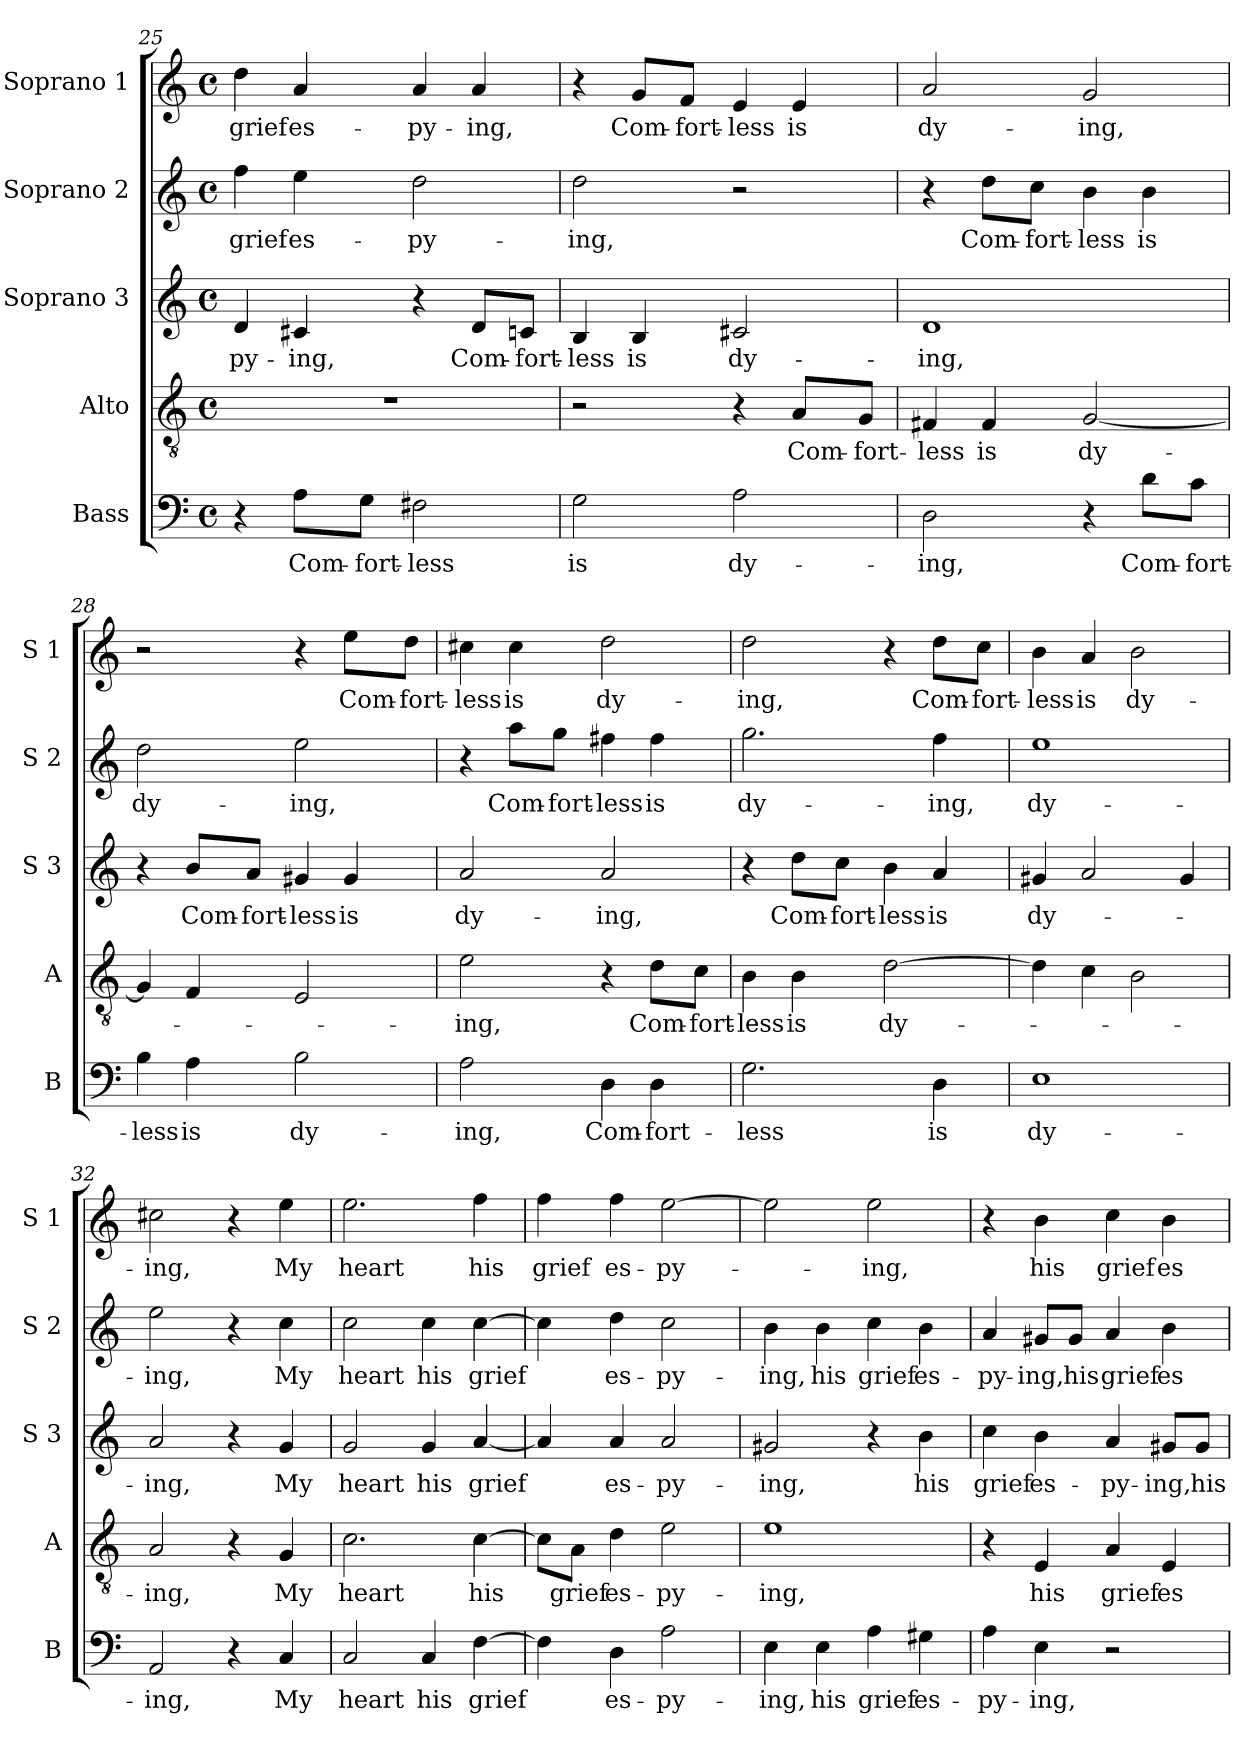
**kern	**text	**kern	**text	**kern	**text	**kern	**text	**kern	**text
*part5	*part5	*part4	*part4	*part3	*part3	*part2	*part2	*part1	*part1
*staff5	*staff5	*staff4	*staff4	*staff3	*staff3	*staff2	*staff2	*staff1	*staff1
*I"Bass	*	*I"Alto	*	*I"Soprano 3	*	*I"Soprano 2	*	*I"Soprano 1	*
*I'B	*	*I'A	*	*I'S 3	*	*I'S 2	*	*I'S 1	*
!!LO:PB:g=z
*clefF4	*	*clefGv2	*	*clefG2	*	*clefG2	*	*clefG2	*
*k[]	*	*k[]	*	*k[]	*	*k[]	*	*k[]	*
*C:	*	*C:	*	*C:	*	*C:	*	*C:	*
*M4/4	*	*M4/4	*	*M4/4	*	*M4/4	*	*M4/4	*
*met(c)	*	*met(c)	*	*met(c)	*	*met(c)	*	*met(c)	*
=25	=25	=25	=25	=25	=25	=25	=25	=25	=25
!	!	!	!	!	!LO:LY:b	!	!LO:LY:b	!	!LO:LY:b
4r	.	1r	.	4d/	-py-	4ff\	grief	4dd\	grief
!	!LO:LY:b	!	!	!	!LO:LY:b	!	!LO:LY:b	!	!LO:LY:b
8A\L	Com-	.	.	4c#X/	-ing,	4ee\	es-	4a/	es-
!	!LO:LY:b	!	!	!	!	!	!	!	!
8G\J	-fort-	.	.	.	.	.	.	.	.
!	!LO:LY:b	!	!	!	!	!	!LO:LY:b	!	!LO:LY:b
2F#X\	-less	.	.	4r	.	2dd\	-py-	4a/	-py-
!	!	!	!	!	!LO:LY:b	!	!	!	!LO:LY:b
.	.	.	.	8d/L	Com-	.	.	4a/	-ing,
!	!	!	!	!	!LO:LY:b	!	!	!	!
.	.	.	.	8cn/J	-fort-	.	.	.	.
=26	=26	=26	=26	=26	=26	=26	=26	=26	=26
!	!LO:LY:b	!	!	!	!LO:LY:b	!	!LO:LY:b	!	!
2G\	is	2r	.	4B/	-less	2dd\	-ing,	4r	.
!	!	!	!	!	!LO:LY:b	!	!	!	!LO:LY:b
.	.	.	.	4B/	is	.	.	8g/L	Com-
!	!	!	!	!	!	!	!	!	!LO:LY:b
.	.	.	.	.	.	.	.	8f/J	-fort-
!	!LO:LY:b	!	!	!	!LO:LY:b	!	!	!	!LO:LY:b
2A\	dy-	4r	.	2c#X/	dy-	2r	.	4e/	-less
!	!	!	!LO:LY:b	!	!	!	!	!	!LO:LY:b
.	.	8A/L	Com-	.	.	.	.	4e/	is
!	!	!	!LO:LY:b	!	!	!	!	!	!
.	.	8G/J	-fort-	.	.	.	.	.	.
=27	=27	=27	=27	=27	=27	=27	=27	=27	=27
!	!LO:LY:b	!	!LO:LY:b	!	!LO:LY:b	!	!	!	!LO:LY:b
2D\	-ing,	4F#X/	-less	1d	-ing,	4r	.	2a/	dy-
!	!	!	!LO:LY:b	!	!	!	!LO:LY:b	!	!
.	.	4F#/	is	.	.	8dd\L	Com-	.	.
!	!	!	!	!	!	!	!LO:LY:b	!	!
.	.	.	.	.	.	8cc\J	-fort-	.	.
!	!	!	!LO:LY:b	!	!	!	!LO:LY:b	!	!LO:LY:b
4r	.	[2G/	dy-	.	.	4b\	-less	2g/	-ing,
!	!LO:LY:b	!	!	!	!	!	!LO:LY:b	!	!
8d\L	Com-	.	.	.	.	4b\	is	.	.
!	!LO:LY:b	!	!	!	!	!	!	!	!
8c\J	-fort-	.	.	.	.	.	.	.	.
=28	=28	=28	=28	=28	=28	=28	=28	=28	=28
!	!LO:LY:b	!	!	!	!	!	!LO:LY:b	!	!
4B\	-less	4G/]	.	4r	.	2dd\	dy-	2r	.
!	!LO:LY:b	!	!	!	!LO:LY:b	!	!	!	!
4A\	is	4F/	.	8b/L	Com-	.	.	.	.
!	!	!	!	!	!LO:LY:b	!	!	!	!
.	.	.	.	8a/J	-fort-	.	.	.	.
!	!LO:LY:b	!	!	!	!LO:LY:b	!	!LO:LY:b	!	!
2B\	dy-	2E/	.	4g#X/	-less	2ee\	-ing,	4r	.
!	!	!	!	!	!LO:LY:b	!	!	!	!LO:LY:b
.	.	.	.	4g#/	is	.	.	8ee\L	Com-
!	!	!	!	!	!	!	!	!	!LO:LY:b
.	.	.	.	.	.	.	.	8dd\J	-fort-
!!LO:LB:g=z
=29	=29	=29	=29	=29	=29	=29	=29	=29	=29
!	!LO:LY:b	!	!LO:LY:b	!	!LO:LY:b	!	!	!	!LO:LY:b
2A\	-ing,	2e\	-ing,	2a/	dy-	4r	.	4cc#X\	-less
!	!	!	!	!	!	!	!LO:LY:b	!	!LO:LY:b
.	.	.	.	.	.	8aa\L	Com-	4cc#\	is
!	!	!	!	!	!	!	!LO:LY:b	!	!
.	.	.	.	.	.	8gg\J	-fort-	.	.
!	!LO:LY:b	!	!	!	!LO:LY:b	!	!LO:LY:b	!	!LO:LY:b
4D\	Com-	4r	.	2a/	-ing,	4ff#X\	-less	2dd\	dy-
!	!LO:LY:b	!	!LO:LY:b	!	!	!	!LO:LY:b	!	!
4D\	-fort-	8d\L	Com-	.	.	4ff#\	is	.	.
!	!	!	!LO:LY:b	!	!	!	!	!	!
.	.	8c\J	-fort-	.	.	.	.	.	.
=30	=30	=30	=30	=30	=30	=30	=30	=30	=30
!	!LO:LY:b	!	!LO:LY:b	!	!	!	!LO:LY:b	!	!LO:LY:b
2.G\	-less	4B\	-less	4r	.	2.gg\	dy-	2dd\	-ing,
!	!	!	!LO:LY:b	!	!LO:LY:b	!	!	!	!
.	.	4B\	is	8dd\L	Com-	.	.	.	.
!	!	!	!	!	!LO:LY:b	!	!	!	!
.	.	.	.	8cc\J	-fort-	.	.	.	.
!	!	!	!LO:LY:b	!	!LO:LY:b	!	!	!	!
.	.	[2d\	dy-	4b\	-less	.	.	4r	.
!	!LO:LY:b	!	!	!	!LO:LY:b	!	!LO:LY:b	!	!LO:LY:b
4D\	is	.	.	4a/	is	4ff\	-ing,	8dd\L	Com-
!	!	!	!	!	!	!	!	!	!LO:LY:b
.	.	.	.	.	.	.	.	8cc\J	-fort-
=31	=31	=31	=31	=31	=31	=31	=31	=31	=31
!	!LO:LY:b	!	!	!	!LO:LY:b	!	!LO:LY:b	!	!LO:LY:b
1E	dy-	4d\]	.	4g#X/	dy-	1ee	dy-	4b\	-less
!	!	!	!	!	!	!	!	!	!LO:LY:b
.	.	4c\	.	2a/	.	.	.	4a/	is
!	!	!	!	!	!	!	!	!	!LO:LY:b
.	.	2B\	.	.	.	.	.	2b\	dy-
.	.	.	.	4g#/	.	.	.	.	.
=32	=32	=32	=32	=32	=32	=32	=32	=32	=32
!	!LO:LY:b	!	!LO:LY:b	!	!LO:LY:b	!	!LO:LY:b	!	!LO:LY:b
2AA/	-ing,	2A/	-ing,	2a/	-ing,	2ee\	-ing,	2cc#X\	-ing,
4r	.	4r	.	4r	.	4r	.	4r	.
!	!LO:LY:b	!	!LO:LY:b	!	!LO:LY:b	!	!LO:LY:b	!	!LO:LY:b
4C/	My	4G/	My	4g/	My	4cc\	My	4ee\	My
=33	=33	=33	=33	=33	=33	=33	=33	=33	=33
!	!LO:LY:b	!	!LO:LY:b	!	!LO:LY:b	!	!LO:LY:b	!	!LO:LY:b
2C/	heart	2.c\	heart	2g/	heart	2cc\	heart	2.ee\	heart
!	!LO:LY:b	!	!	!	!LO:LY:b	!	!LO:LY:b	!	!
4C/	his	.	.	4g/	his	4cc\	his	.	.
!	!LO:LY:b	!	!LO:LY:b	!	!LO:LY:b	!	!LO:LY:b	!	!LO:LY:b
[4F\	grief	[4c\	his	[4a/	grief	[4cc\	grief	4ff\	his
!!LO:LB:g=z
=34	=34	=34	=34	=34	=34	=34	=34	=34	=34
!	!	!	!	!	!	!	!	!	!LO:LY:b
4F\]	.	8c\L]	.	4a/]	.	4cc\]	.	4ff\	grief
!	!	!	!LO:LY:b	!	!	!	!	!	!
.	.	8A\J	grief	.	.	.	.	.	.
!	!LO:LY:b	!	!LO:LY:b	!	!LO:LY:b	!	!LO:LY:b	!	!LO:LY:b
4D\	es-	4d\	es-	4a/	es-	4dd\	es-	4ff\	es-
!	!LO:LY:b	!	!LO:LY:b	!	!LO:LY:b	!	!LO:LY:b	!	!LO:LY:b
2A\	-py-	2e\	-py-	2a/	-py-	2cc\	-py-	[2ee\	-py-
=35	=35	=35	=35	=35	=35	=35	=35	=35	=35
!	!LO:LY:b	!	!LO:LY:b	!	!LO:LY:b	!	!LO:LY:b	!	!
4E\	-ing,	1e	-ing,	2g#X/	-ing,	4b\	-ing,	2ee\]	.
!	!LO:LY:b	!	!	!	!	!	!LO:LY:b	!	!
4E\	his	.	.	.	.	4b\	his	.	.
!	!LO:LY:b	!	!	!	!	!	!LO:LY:b	!	!LO:LY:b
4A\	grief	.	.	4r	.	4cc\	grief	2ee\	-ing,
!	!LO:LY:b	!	!	!	!LO:LY:b	!	!LO:LY:b	!	!
4G#X\	es-	.	.	4b\	his	4b\	es-	.	.
=36	=36	=36	=36	=36	=36	=36	=36	=36	=36
!	!LO:LY:b	!	!	!	!LO:LY:b	!	!LO:LY:b	!	!
4A\	-py-	4r	.	4cc\	grief	4a/	-py-	4r	.
!	!LO:LY:b	!	!LO:LY:b	!	!LO:LY:b	!	!LO:LY:b	!	!LO:LY:b
4E\	-ing,	4E/	his	4b\	es-	8g#X/L	-ing,	4b\	his
!	!	!	!	!	!	!	!LO:LY:b	!	!
.	.	.	.	.	.	8g#/J	his	.	.
!	!	!	!LO:LY:b	!	!LO:LY:b	!	!LO:LY:b	!	!LO:LY:b
2r	.	4A/	grief	4a/	-py-	4a/	grief	4cc\	grief
!	!	!	!LO:LY:b	!	!LO:LY:b	!	!LO:LY:b	!	!LO:LY:b
.	.	4E/	es-	8g#X/L	-ing,	4b\	es-	4b\	es-
!	!	!	!	!	!LO:LY:b	!	!	!	!
.	.	.	.	8g#/J	his	.	.	.	.
=	=	=	=	=	=	=	=	=	=
*-	*-	*-	*-	*-	*-	*-	*-	*-	*-
